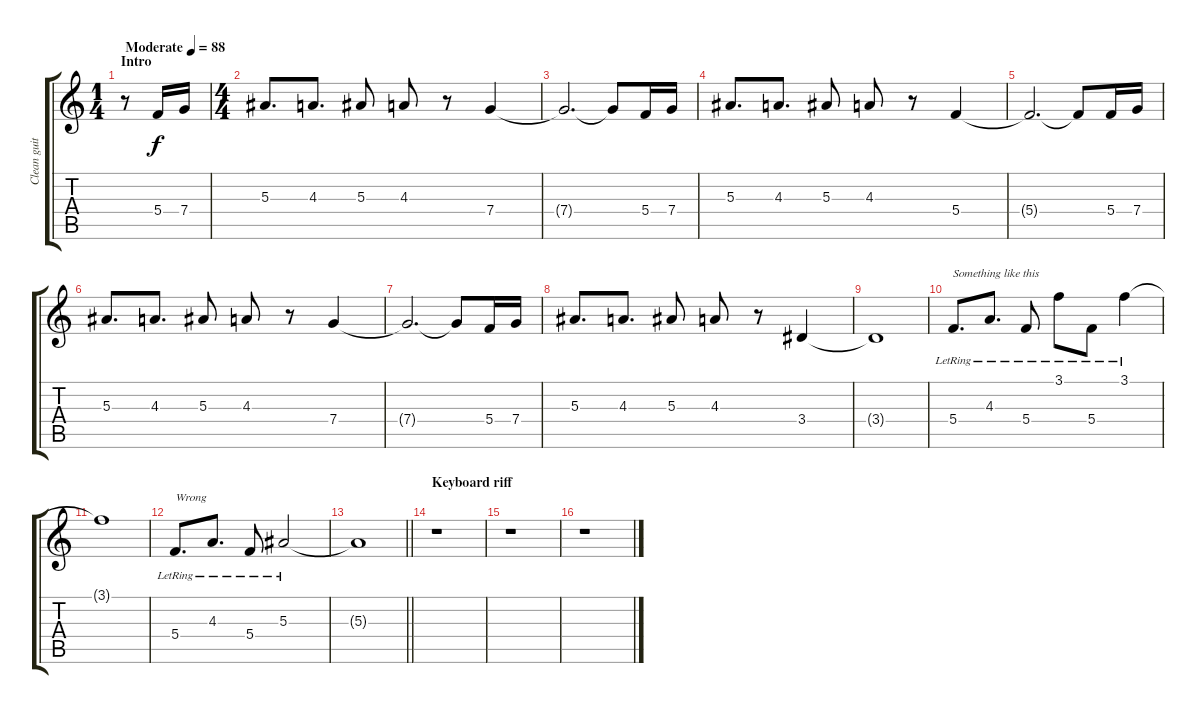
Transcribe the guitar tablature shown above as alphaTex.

\track ("Clean guitar" "Clean guit") {instrument acousticguitarsteel}
\staff {score tabs}
\tuning (D4 A3 F3 C3 G2 D2) {hide}
\ts (1 4)
\section ("" "Intro")
\tempo (88 "Moderate")
\clef g2
\ks c
r.8{dy f instrument acousticguitarsteel} 5.4.16 7.4.16 |
\ts (4 4)
5.3.8{d} 4.3.8{d} 5.3.8 4.3.8 r.8 7.4.4 |
7.4{t}.2{d} 7.4{t}.8 5.4.16 7.4.16 |
5.3.8{d} 4.3.8{d} 5.3.8 4.3.8 r.8 5.4.4 |
5.4{t}.2{d} 5.4{t}.8 5.4.16 7.4.16 |
5.3.8{d} 4.3.8{d} 5.3.8 4.3.8 r.8 7.4.4 |
7.4{t}.2{d} 7.4{t}.8 5.4.16 7.4.16 |
5.3.8{d} 4.3.8{d} 5.3.8 4.3.8 r.8 3.4.4 |
3.4{t}.1 |
5.4{lr}.8{d txt "Something like this"} 4.3{lr}.8{d} 5.4{lr}.8 3.1{lr}.8 5.4{lr}.8 3.1{lr}.4 |
3.1{t}.1 |
5.4{lr}.8{d txt "Wrong"} 4.3{lr}.8{d} 5.4{lr}.8 5.3{lr}.2 |
\barLineRight lightlight
5.3{t}.1 |
\section ("" "Keyboard riff")
r.1 |
r.1 |
r.1
